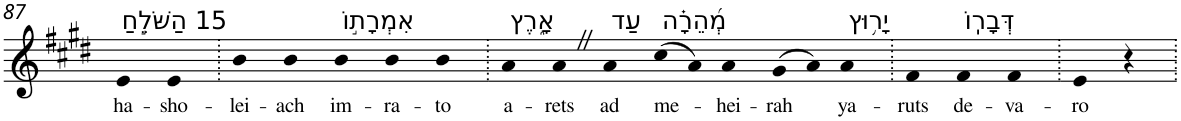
**kern	**text
*part1	*part1
*staff1	*staff1
*I"Piano	*
*I'Pno	*
!!LO:PB:g=z
*clefG2	*
*k[f#c#g#d#]	*
*E:	*
=87	=87
!LO:TX:a:t=15 הַשֹּׁלֵ֣חַ	!
!	!LO:LY:b
4e	ha-
!	!LO:LY:b
4e	-sho-
=88.	=88.
!	!LO:LY:b
4b	-lei-
!	!LO:LY:b
4b	-ach
!LO:TX:a:t=אִמְרָת֣וֹ	!
!	!LO:LY:b
4b	im-
!	!LO:LY:b
4b	-ra-
!	!LO:LY:b
4b	-to
=89.	=89.
!LO:TX:a:t=אָ֑רֶץ	!
!	!LO:LY:b
4a	a-
!	!LO:LY:b
4aZ	-rets
!LO:TX:a:t=עַד	!
!	!LO:LY:b
4a	ad
!LO:TX:a:t=מְ֝הֵרָ֗ה	!
!	!LO:LY:b
(>8cc#	me-
8a)	.
!	!LO:LY:b
4a	-hei-
!	!LO:LY:b
(>8g#	-rah
8a)	.
!LO:TX:a:t=יָר֥וּץ	!
!	!LO:LY:b
4a	ya-
=90.	=90.
!	!LO:LY:b
4f#	-ruts
!LO:TX:a:t=דְּבָרֽוֹ	!
!	!LO:LY:b
4f#	de-
!	!LO:LY:b
4f#	-va-
=91.	=91.
!	!LO:LY:b
4e	-ro
4r	.
=.	=.
*-	*-
